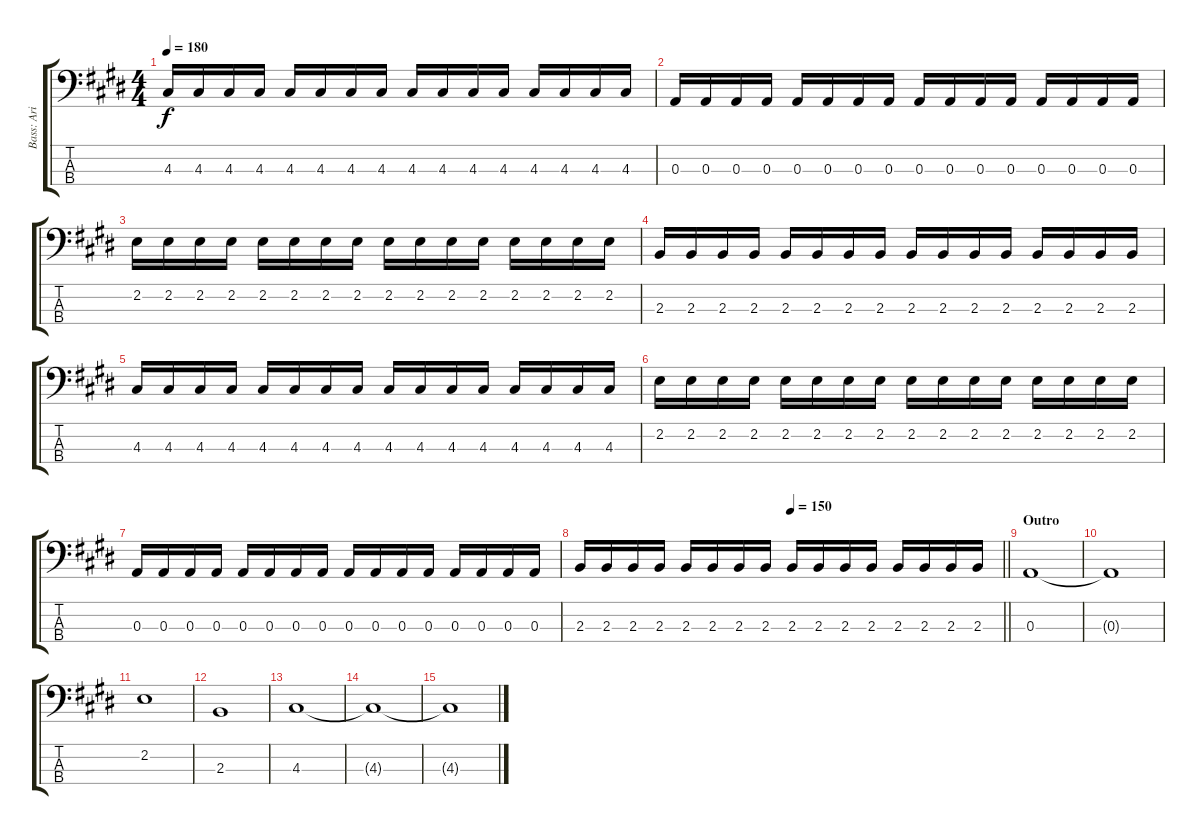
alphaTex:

\track ("Bass: Ari Katajamäki" "Bass: Ari ") {instrument electricbassfinger}
\staff {score tabs}
\tuning (G2 D2 A1 E1) {hide}
\ts (4 4)
\tempo 180
\clef f4
\ks c#minor
4.3.16{dy f} 4.3.16 4.3.16 4.3.16 4.3.16 4.3.16 4.3.16 4.3.16 4.3.16 4.3.16 4.3.16 4.3.16 4.3.16 4.3.16 4.3.16 4.3.16 |
0.3.16 0.3.16 0.3.16 0.3.16 0.3.16 0.3.16 0.3.16 0.3.16 0.3.16 0.3.16 0.3.16 0.3.16 0.3.16 0.3.16 0.3.16 0.3.16 |
2.2.16 2.2.16 2.2.16 2.2.16 2.2.16 2.2.16 2.2.16 2.2.16 2.2.16 2.2.16 2.2.16 2.2.16 2.2.16 2.2.16 2.2.16 2.2.16 |
2.3.16 2.3.16 2.3.16 2.3.16 2.3.16 2.3.16 2.3.16 2.3.16 2.3.16 2.3.16 2.3.16 2.3.16 2.3.16 2.3.16 2.3.16 2.3.16 |
4.3.16 4.3.16 4.3.16 4.3.16 4.3.16 4.3.16 4.3.16 4.3.16 4.3.16 4.3.16 4.3.16 4.3.16 4.3.16 4.3.16 4.3.16 4.3.16 |
2.2.16 2.2.16 2.2.16 2.2.16 2.2.16 2.2.16 2.2.16 2.2.16 2.2.16 2.2.16 2.2.16 2.2.16 2.2.16 2.2.16 2.2.16 2.2.16 |
0.3.16 0.3.16 0.3.16 0.3.16 0.3.16 0.3.16 0.3.16 0.3.16 0.3.16 0.3.16 0.3.16 0.3.16 0.3.16 0.3.16 0.3.16 0.3.16 |
\tempo (150 0.5)
\barLineRight lightlight
2.3.16 2.3.16 2.3.16 2.3.16 2.3.16 2.3.16 2.3.16 2.3.16 2.3.16 2.3.16 2.3.16 2.3.16 2.3.16 2.3.16 2.3.16 2.3.16 |
\section ("" "Outro")
0.3.1 |
0.3{t}.1 |
2.2.1 |
2.3.1 |
4.3.1 |
4.3{t}.1 |
4.3{t}.1
